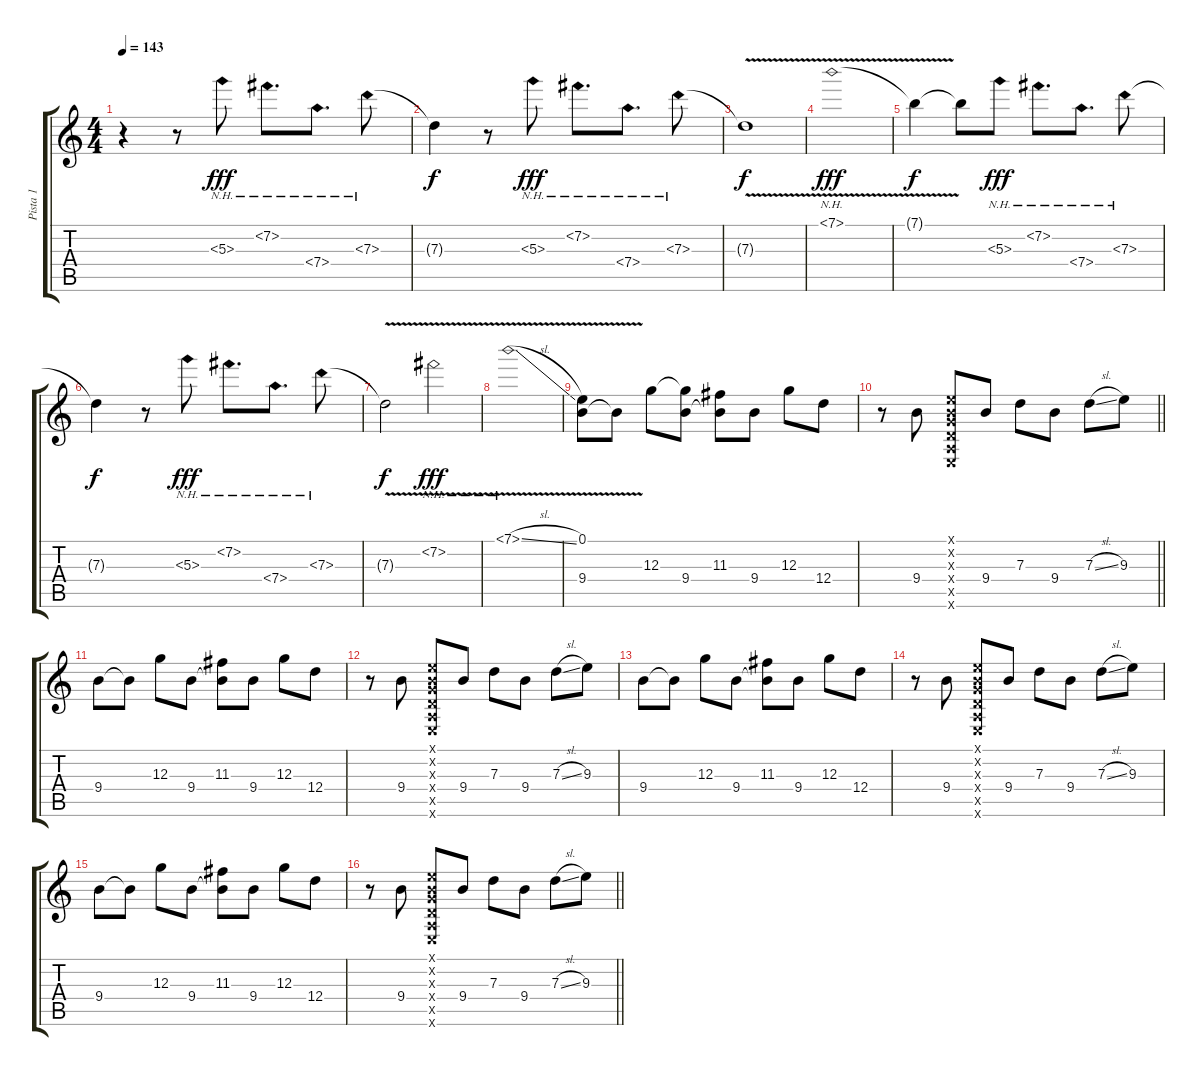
\track ("Pista 1" "Pista 1") {instrument overdrivenguitar}
\staff {score tabs}
\tuning (E4 B3 G3 D3 A2 E2) {hide}
\ts (4 4)
\tempo 143
\clef g2
\ks c
r.4{dy fff volume 11 instrument overdrivenguitar} r.8 5.3{nh}.8 7.2{nh}.8{d} 7.4{nh}.8{d} 7.3{nh}.8 |
7.3{t}.4{dy f} r.8 5.3{nh}.8{dy fff} 7.2{nh}.8{d} 7.4{nh}.8{d} 7.3{nh}.8 |
7.3{v t}.1{dy f} |
7.1{nh v}.1{dy fff} |
7.1{t}.4{dy f} 7.1{t}.8 5.3{nh}.8{dy fff} 7.2{nh}.8{d} 7.4{nh}.8{d} 7.3{nh}.8 |
7.3{t}.4{dy f} r.8 5.3{nh}.8{dy fff} 7.2{nh}.8{d} 7.4{nh}.8{d} 7.3{nh}.8 |
7.3{v t}.2{dy f} 7.2{nh v}.2{dy fff} |
7.1{nh v sl}.1 |
(0.1 9.4{v}).8{volume 15 instrument overdrivenguitar} 9.4{t}.8 12.3.8 (12.3{t} 9.4).8 (11.3 9.4{t}).8 9.4.8 12.3.8 12.4.8 |
\barLineRight lightlight
r.8 9.4.8 (0.1{x} 0.2{x} 0.3{x} 0.4{x} 0.5{x} 0.6{x}).8 9.4.8 7.3.8 9.4.8 7.3{sl}.8 9.3.8 |
9.4.8 9.4{t}.8 12.3.8 9.4.8 (11.3 9.4{t}).8 9.4.8 12.3.8 12.4.8 |
r.8 9.4.8 (0.1{x} 0.2{x} 0.3{x} 0.4{x} 0.5{x} 0.6{x}).8 9.4.8 7.3.8 9.4.8 7.3{sl}.8 9.3.8 |
9.4.8 9.4{t}.8 12.3.8 9.4.8 (11.3 9.4{t}).8 9.4.8 12.3.8 12.4.8 |
r.8 9.4.8 (0.1{x} 0.2{x} 0.3{x} 0.4{x} 0.5{x} 0.6{x}).8 9.4.8 7.3.8 9.4.8 7.3{sl}.8 9.3.8 |
9.4.8 9.4{t}.8 12.3.8 9.4.8 (11.3 9.4{t}).8 9.4.8 12.3.8 12.4.8 |
\barLineRight lightlight
r.8 9.4.8 (0.1{x} 0.2{x} 0.3{x} 0.4{x} 0.5{x} 0.6{x}).8 9.4.8 7.3.8 9.4.8 7.3{sl}.8 9.3.8
